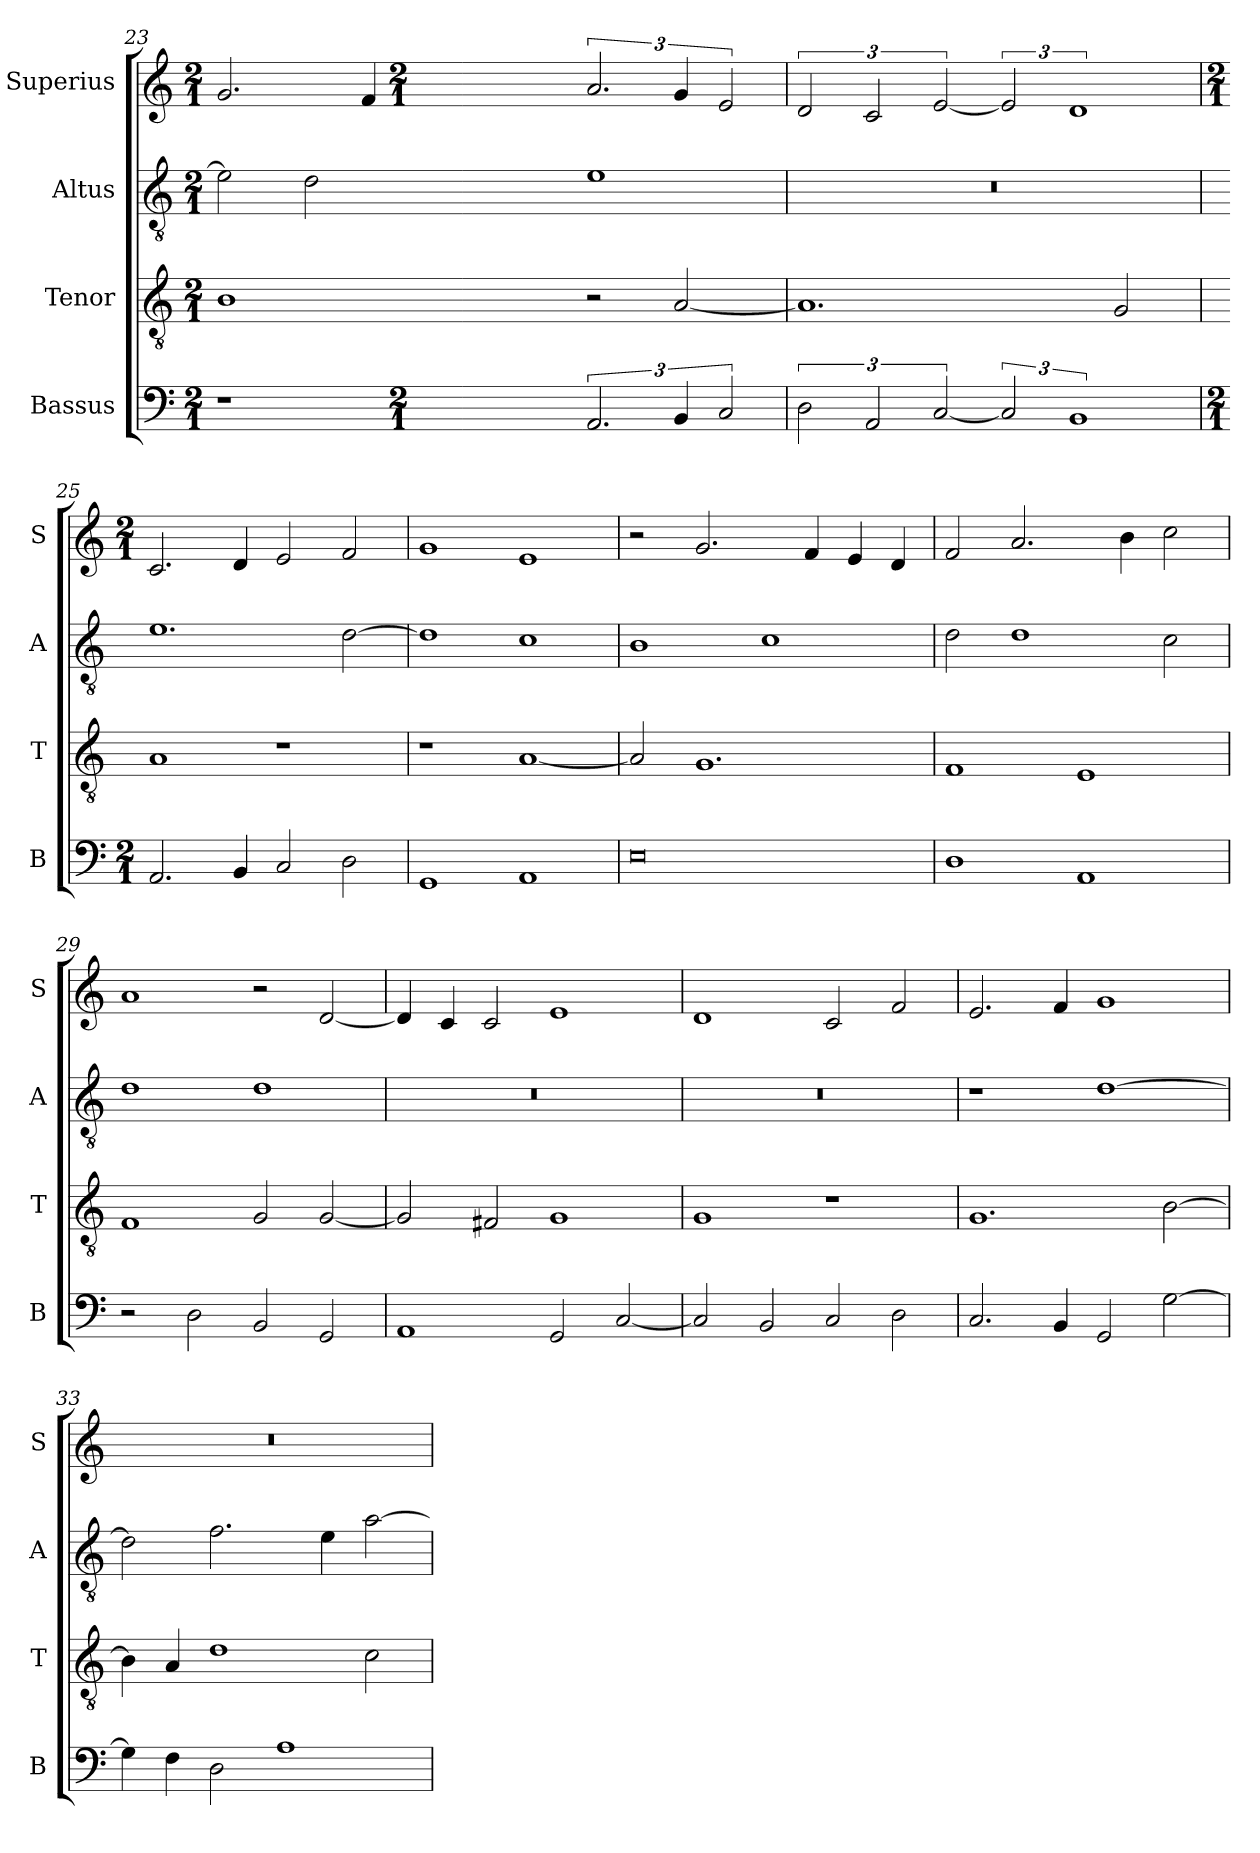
**kern	**kern	**kern	**kern
*part4	*part3	*part2	*part1
*staff4	*staff3	*staff2	*staff1
*I"Bassus	*I"Tenor	*I"Altus	*I"Superius
*I'B	*I'T	*I'A	*I'S
*clefF4	*clefGv2	*clefGv2	*clefG2
*k[]	*k[]	*k[]	*k[]
*M2/1	*M2/1	*M2/1	*M2/1
=23	=23	=23	=23
1r	1B	2e\]	2.g/
.	.	2d\	.
.	.	.	4f/
*M2/1	*	*	*M2/1
3.AA/	2r	1e	3.a/
6BB/	[2A/	.	6g/
3C/	.	.	3e/
=24	=24	=24	=24
3D\	1.A]	0r	3d/
3AA/	.	.	3c/
[3C/	.	.	[3e/
3C/]	.	.	3e/]
3%2BB	.	.	3%2d
.	2G/	.	.
=25	=25	=25	=25
*M2/1	*	*	*M2/1
2.AA/	1A	1.e	2.c/
4BB/	.	.	4d/
2C/	1r	.	2e/
2D\	.	[2d\	2f/
=26	=26	=26	=26
1GG	1r	1d]	1g
1AA	[1A	1c	1e
=27	=27	=27	=27
0E	2A/]	1B	2r
.	1.G	.	2.g/
.	.	1c	.
.	.	.	4f/
.	.	.	4e/
.	.	.	4d/
=28	=28	=28	=28
1D	1F	2d\	2f/
.	.	1d	2.a/
1AA	1E	.	.
.	.	.	4b\
.	.	2c\	2cc\
=29	=29	=29	=29
2r	1F	1d	1a
2D\	.	.	.
2BB/	2G/	1d	2r
2GG/	[2G/	.	[2d/
=30	=30	=30	=30
1AA	2G/]	0r	4d/]
.	.	.	4c/
.	2F#X/	.	2c/
2GG/	1G	.	1e
[2C/	.	.	.
=31	=31	=31	=31
2C/]	1G	0r	1d
2BB/	.	.	.
2C/	1r	.	2c/
2D\	.	.	2f/
=32	=32	=32	=32
2.C/	1.G	1r	2.e/
4BB/	.	.	4f/
2GG/	.	[1d	1g
[2G\	[2B\	.	.
=33	=33	=33	=33
4G\]	4B\]	2d\]	0r
4F\	4A/	.	.
2D\	1d	2.f\	.
1A	.	.	.
.	.	4e\	.
.	2c\	[2a\	.
=	=	=	=
*-	*-	*-	*-
